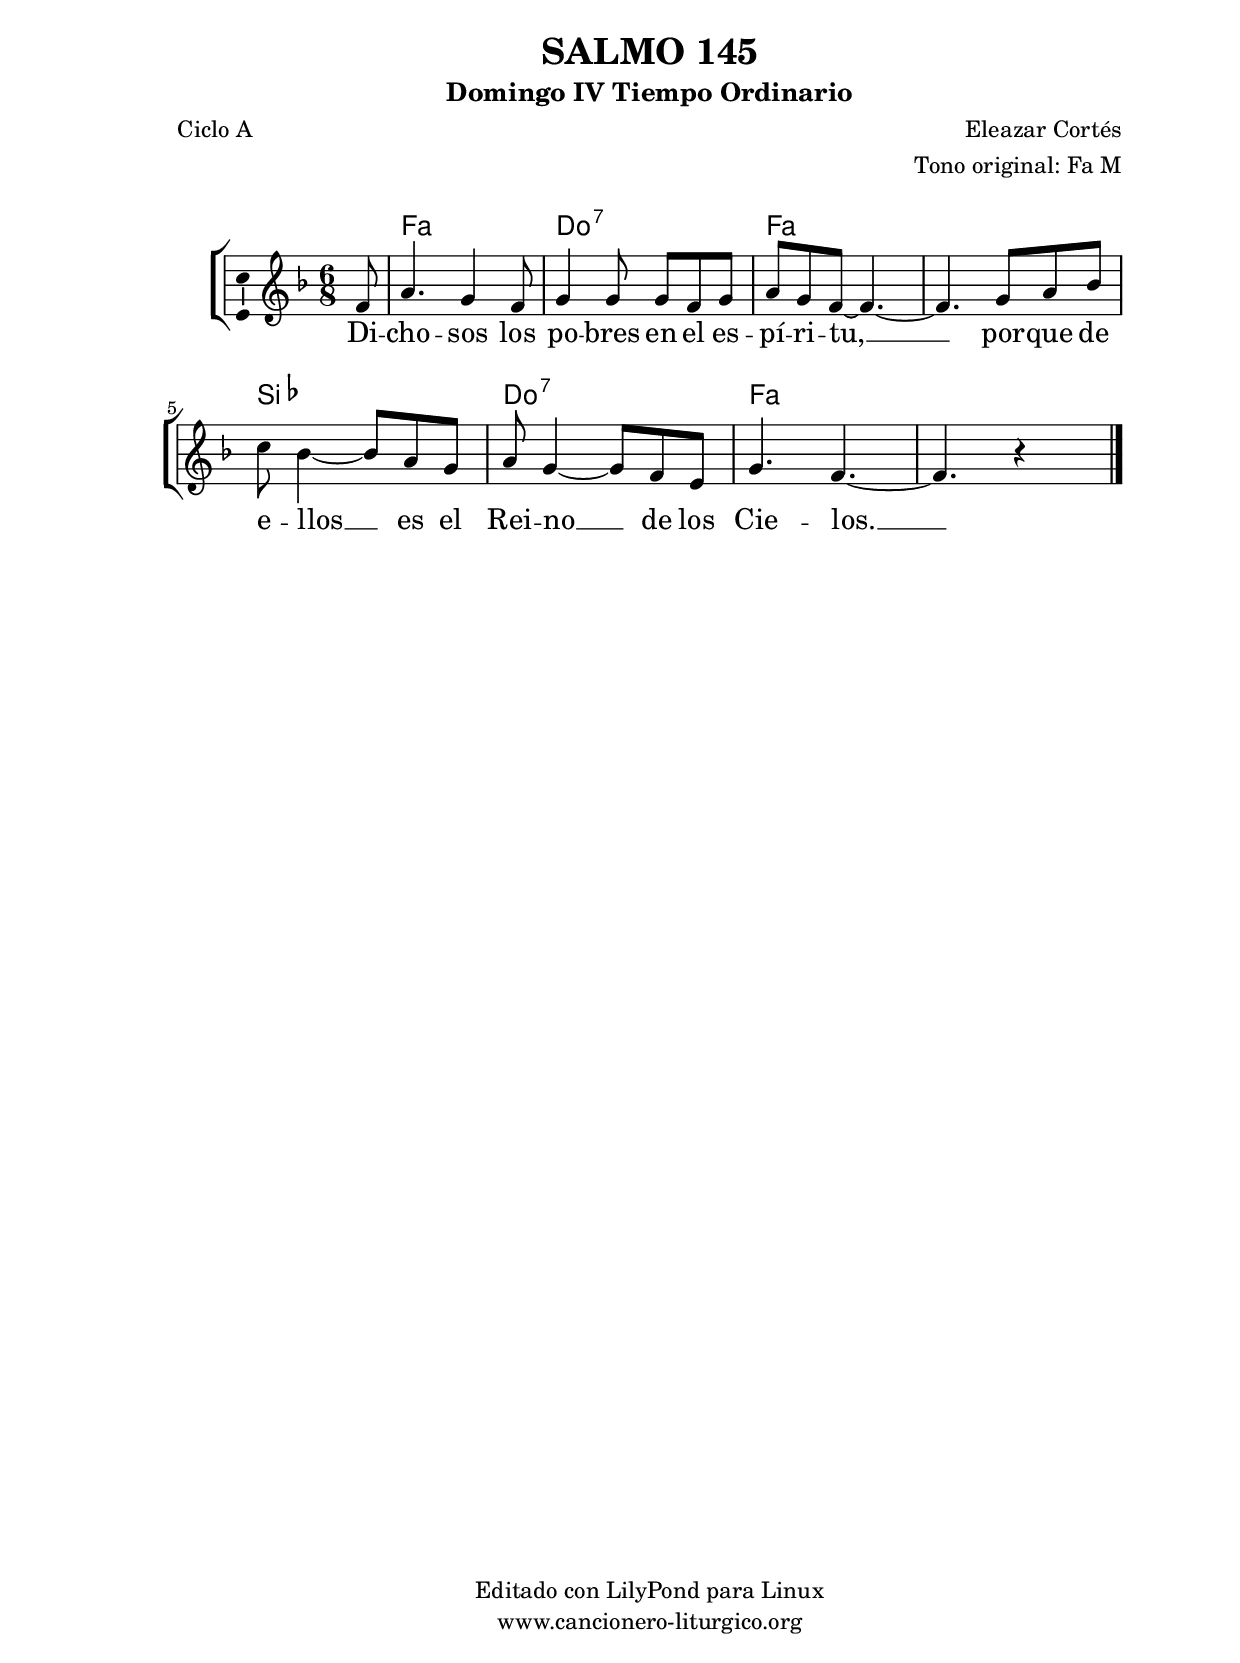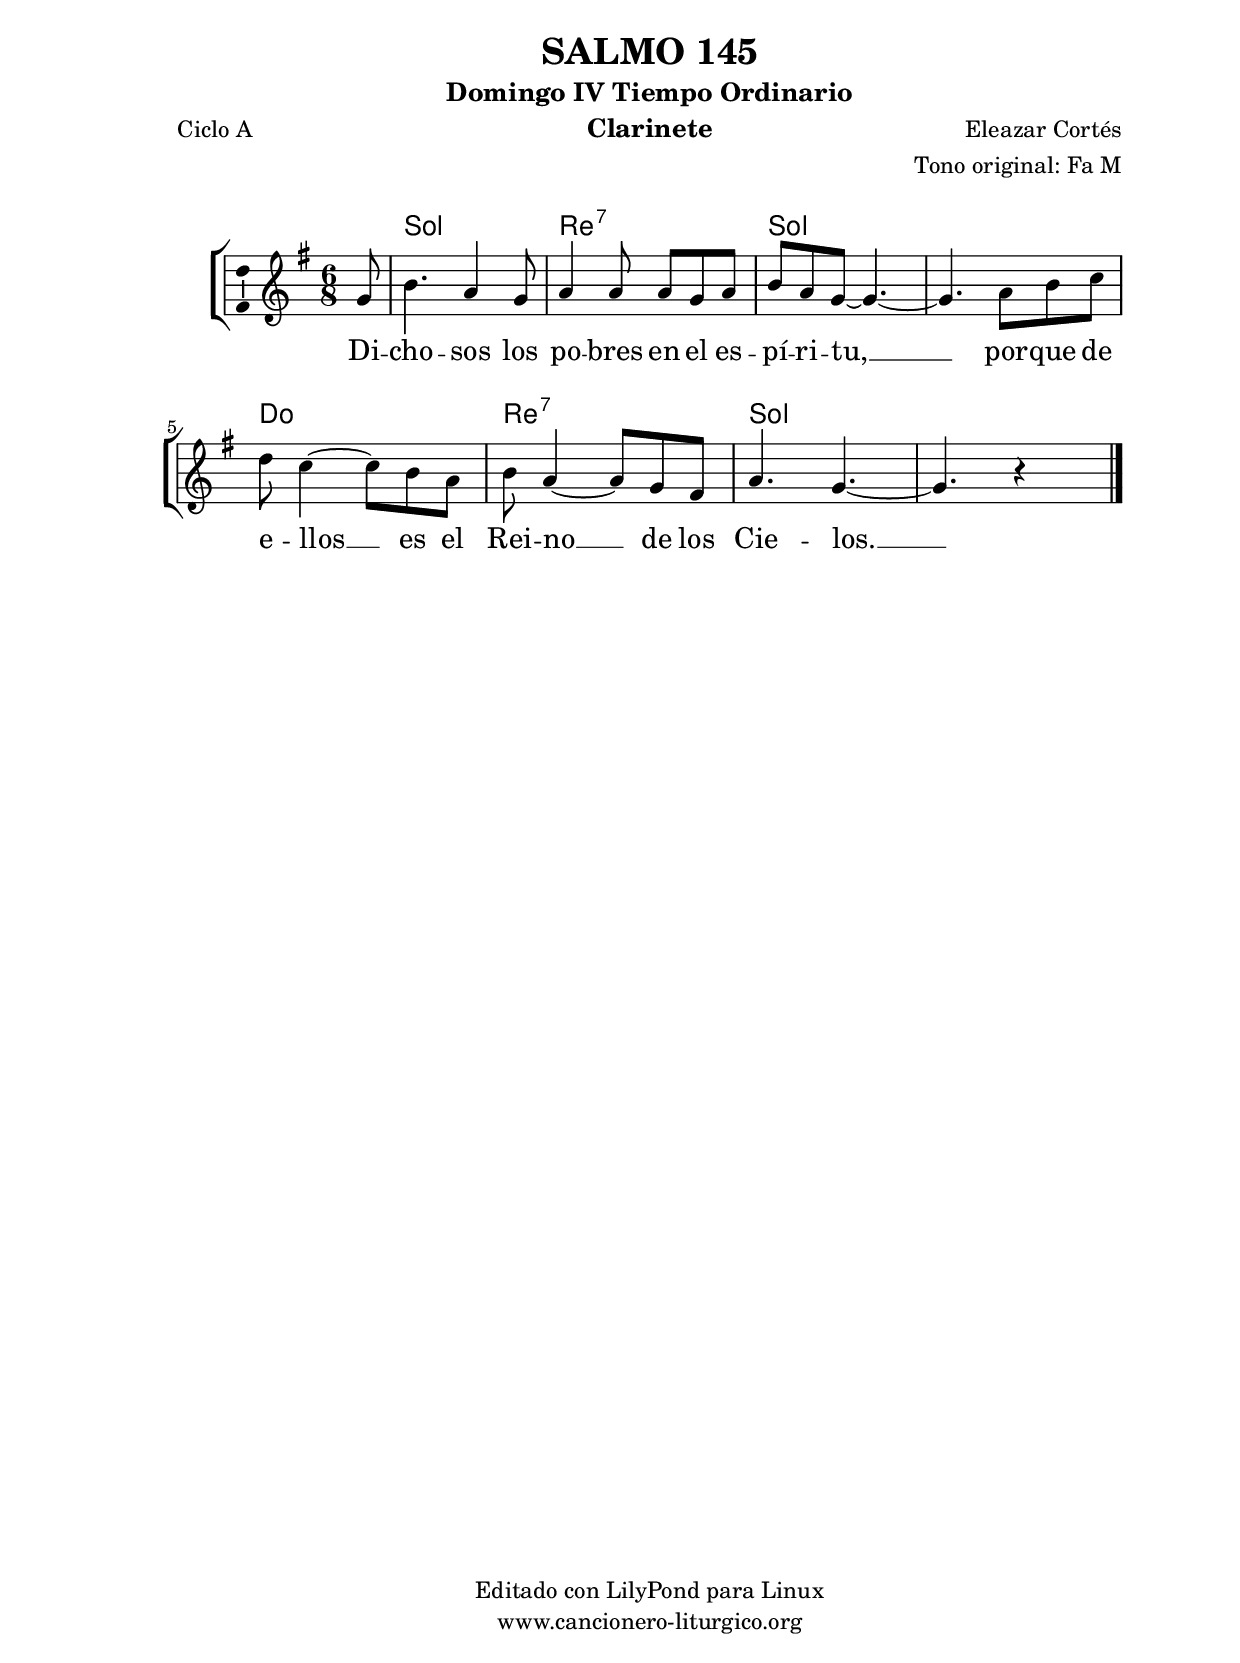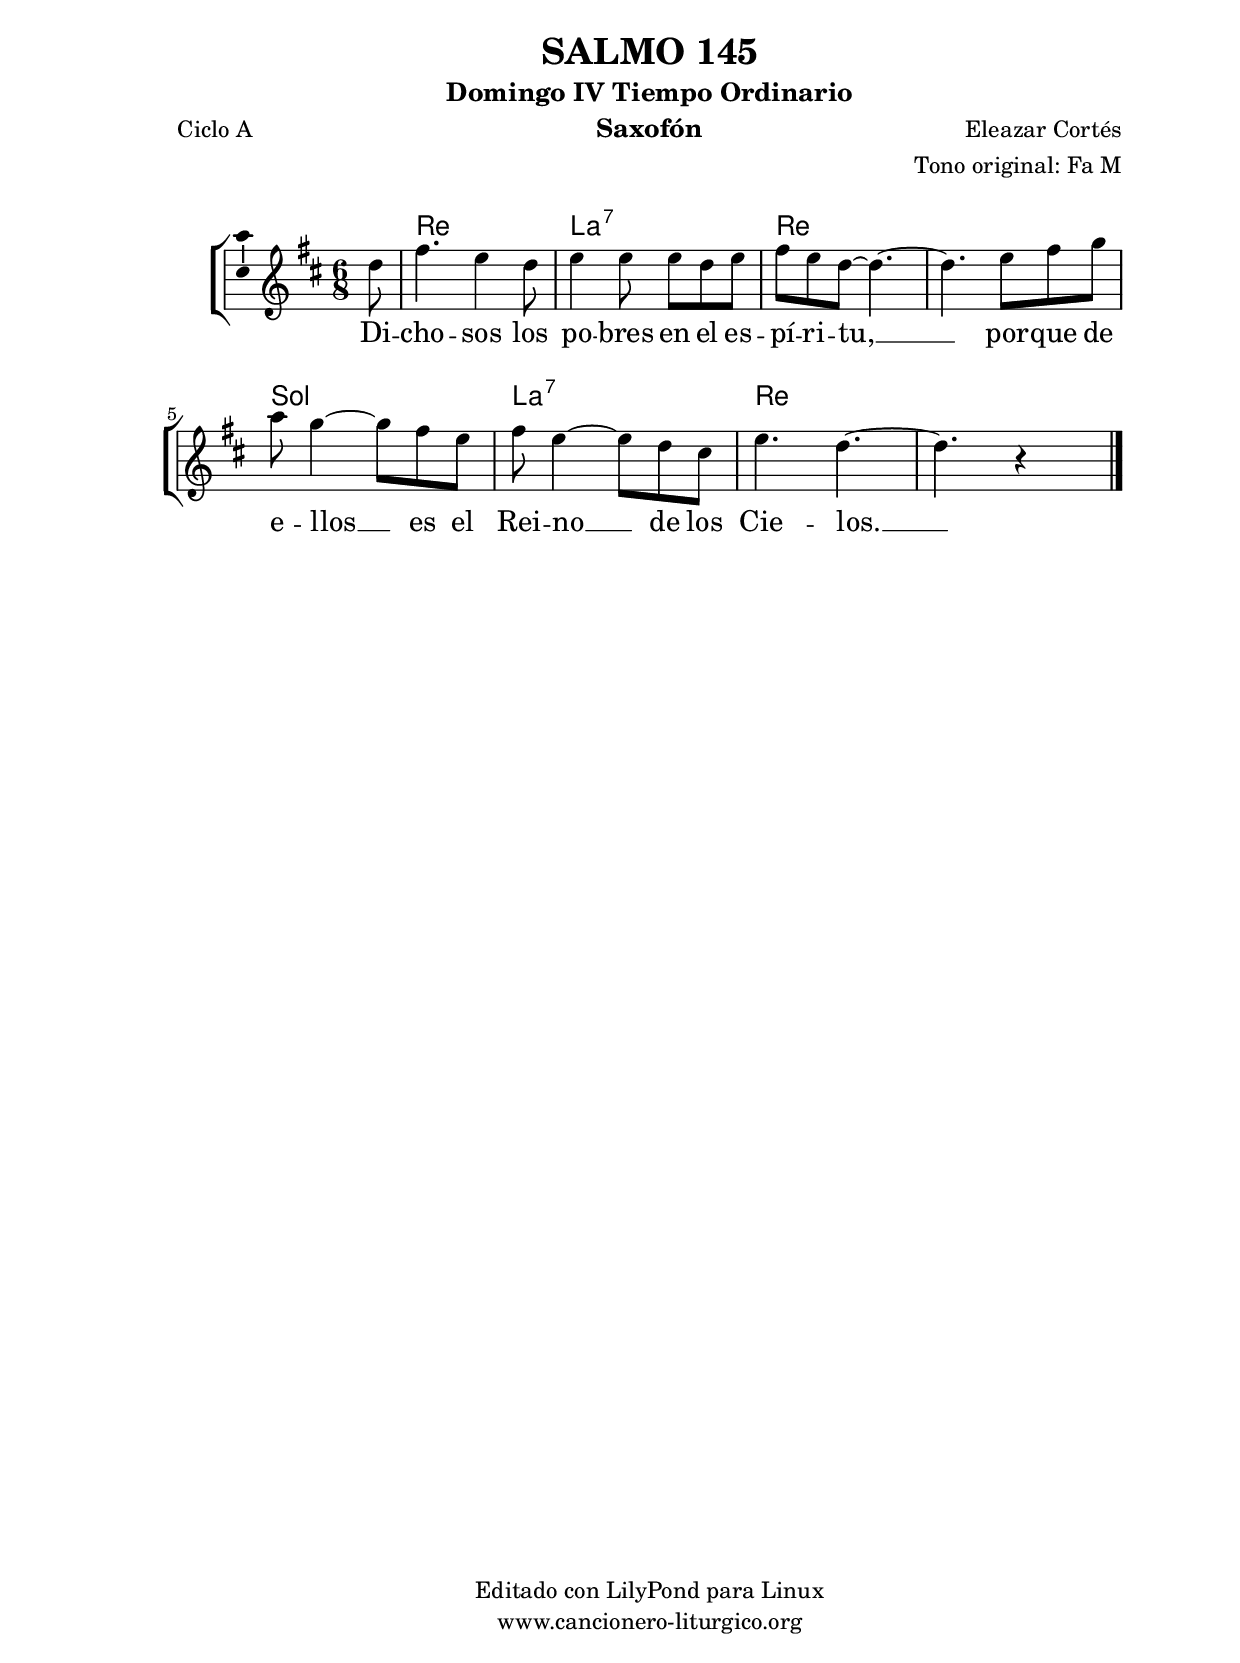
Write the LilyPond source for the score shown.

%
%para convertir .midi en .wav:
%timidity filename.midi -Ow -o finename.wav
%
%
%Para convertir de .wav a .mp3:
%lame -h -m j filename.wav
%
%
%para escuchar el midi:
%timidity nombrefichero.midi
%


%versión de lilypond para la que se ha escrito esta partitura:
\version "2.16.0"

	%Tamaño papel
	#(set-default-paper-size "a4")
	%Tamaño partitura
	#(set-global-staff-size 20)
	%No responde al pulsar sobre una nota
	#(ly:set-option 'point-and-click #f)

%parámetros del encabezamiento:
\header {
	title = "SALMO 145"
	subtitle = "Domingo IV Tiempo Ordinario"
	composer = "Eleazar Cortés"
	poet = "Ciclo A"
	meter = ""
	arranger = "Tono original: Fa M"
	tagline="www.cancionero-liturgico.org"
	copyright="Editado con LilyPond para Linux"
	tiempo = "Ordinario"
	usos = "Salmo"
	letra = "Dichosos los pobres en el espíritu, porque de ellos es el Reino de los Cielos."
	}

%parámetros asociados al papel:
\paper  {
	oddHeaderMarkup = \markup {\fill-line { \on-the-fly #not-first-page \fromproperty #'header:title \on-the-fly #not-first-page \fromproperty #'header:composer }}
	evenHeaderMarkup = \markup {\fill-line { \fromproperty #'header:composer \fromproperty #'header:title }}
	#(set-paper-size "a4")
	print-page-number = ##f
	first-page-number = 1
	print-first-page-number = ##f
%	head-separation = 3.0 \cm
	top-margin = 2.0 \cm
	bottom-margin = 0.5\cm
%%%	bottom-margin = -1.0\cm
	left-margin = 3.0 \cm
	line-width = 16.0 \cm 
	indent = 8\mm
	interscoreline = 2.\mm
	between-system-space = 15\mm
%	para que las partituras no llenen la hoja:
	ragged-bottom = ##t
%	idem para la última hoja:
	ragged-last-bottom = ##f
%	para que las partituras llenen el ancho del papel:
	ragged-last = ##f
	after-title-space = 2.5 \cm
%page-count=1
%system-count=8

	%Flexible Vertical Spacing
%	markup-markup-spacing =
%	#'((basic-distance . 15) (minimum-distance . 15) (padding . 3))
	markup-system-spacing =
	#'((basic-distance . 15) (minimum-distance . 15) (padding . 3))
	system-system-spacing =
	#'((basic-distance . 15) (minimum-distance . 15) (padding . 3))
	score-system-spacing =
	#'((basic-distance . 15) (minimum-distance . 15) (padding . 5))
%	top-system-spacing = % header
%	#'((basic-distance . 8) (minimum-distance . 0) (padding . 3))
%	top-markup-spacing =
%	#'((basic-distance . 20) (minimum-distance . 20) (padding . 3))
	last-bottom-spacing = % footer
	#'((basic-distance . 5) (minimum-distance . 5) (padding . 3))
%	score-markup-spacing =
%	#'((basic-distance . 16) (minimum-distance . 13) (padding . 3))

	}


%parámetros que afectan a toda la partitura:
global =  {
	%clave de sol (G):
	\clef G
	%armadura:
%%%	\transpose  c d
	\key f \major
	\tempo 4=80
	\set Score.tempoHideNote = ##t
	}


acordes = {
	\italianChords
	\chordmode {
%%%	\transpose  c d
{

s8
f2. c:7 f f bes c:7 f f

	}
	}
}


melodia = 
{
%%%	\transpose  c d
	\relative c'{
	\time 6/8

\partial8 f8
a4. g4 f8
g4 g8 g f g
a8 g f~f4.~
f4. g8 a bes
c8 bes4~bes8 a g
a8 g4~g8 f e
g4. f~
f4. r4 s8

	\bar "|."
	}
	}


texto = \lyricmode {
Di -- cho -- sos los po -- bres en el es -- pí -- ri -- tu, __
por -- que de e -- llos __ es el Rei -- no __ de los Cie -- los. __
	}


acordesStaff = \context ChordNames = acordesStaff <<
	\set chordChanges = ##t
	\acordes
	>>


vozStaff = \context Voice = vozStaff
\with {\consists "Ambitus_engraver"}
<<
%	\set Staff.instrumentName = ""
%	\set Staff.shortInstrumentName = ""
%	\set Staff.midiInstrument = #"clarinet"
%	\set Staff.midiInstrument = #"cello"
%	\set Staff.midiInstrument = #"flute"
	\set Staff.midiInstrument = #"electric guitar (jazz)"
%	\set Staff.midiInstrument = #"english horn"
%	\set Staff.midiInstrument = #"violin"
%	\set Staff.midiInstrument = #"glockenspiel"
	\set Staff.midiMinimumVolume = #0.7
	\set Staff.midiMaximumVolume = #0.9
	\global
	\melodia
	>>


textoStaff = \context Lyrics = textoStaff <<
	\lyricsto vozStaff \texto
	>>

\book {
	\score {
		\context ChoirStaff {
			\override StaffGroup.SystemStartBracket #'collapse-height = #1
			\override Score.SystemStartBar #'collapse-height = #1
			<<
			\acordesStaff
			\vozStaff
			\textoStaff
			>>
			}
		\layout {
	    		\context {
				\Lyrics
				\override LyricText #'font-size = #2
				}
	   		 \context {
				\Score
				%fontSize = #3
				\override StaffSymbol #'staff-space = #(magstep +3)
				%\override Beam #'thickness = #0.55
				%\override SpacingSpanner #'spacing-increment = #1.0
				%\override Slur #'height-limit = #1.5
				}
			}
		}
	\score {
		\unfoldRepeats
		\context ChoirStaff {
			<<
			\acordesStaff
			\vozStaff
			>>
			}
		\midi {
	  		\context {
	  			\Score
				tempoWholesPerMinute = #(ly:make-moment 70 4)
				}
			}
		}
	}

%Partitura para clarinete
#(define output-suffix "C")
\book {
	\header{
		instrument = "Clarinete"
		}
	\score {
		\context ChoirStaff {
			\override StaffGroup.SystemStartBracket #'collapse-height = #1
			\override Score.SystemStartBar #'collapse-height = #1
\transpose c d
			<<
			\acordesStaff
			\vozStaff
			\textoStaff
			>>
			}
		\layout {
	    		\context {
				\Lyrics
				\override LyricText #'font-size = #2
				}
	   		 \context {
				\Score
				\override StaffSymbol #'staff-space = #(magstep +3)
				}
			}
		}
	}

%Partitura para saxofón
#(define output-suffix "S")
\book {
	\header{
		instrument = "Saxofón"
		}
	\score {
		\context ChoirStaff {
			\override StaffGroup.SystemStartBracket #'collapse-height = #1
			\override Score.SystemStartBar #'collapse-height = #1
\transpose c a
			<<
			\acordesStaff
			\vozStaff
			\textoStaff
			>>
			}
		\layout {
	    		\context {
				\Lyrics
				\override LyricText #'font-size = #2
				}
	   		 \context {
				\Score
				\override StaffSymbol #'staff-space = #(magstep +3)
				}
			}
		}
	}

